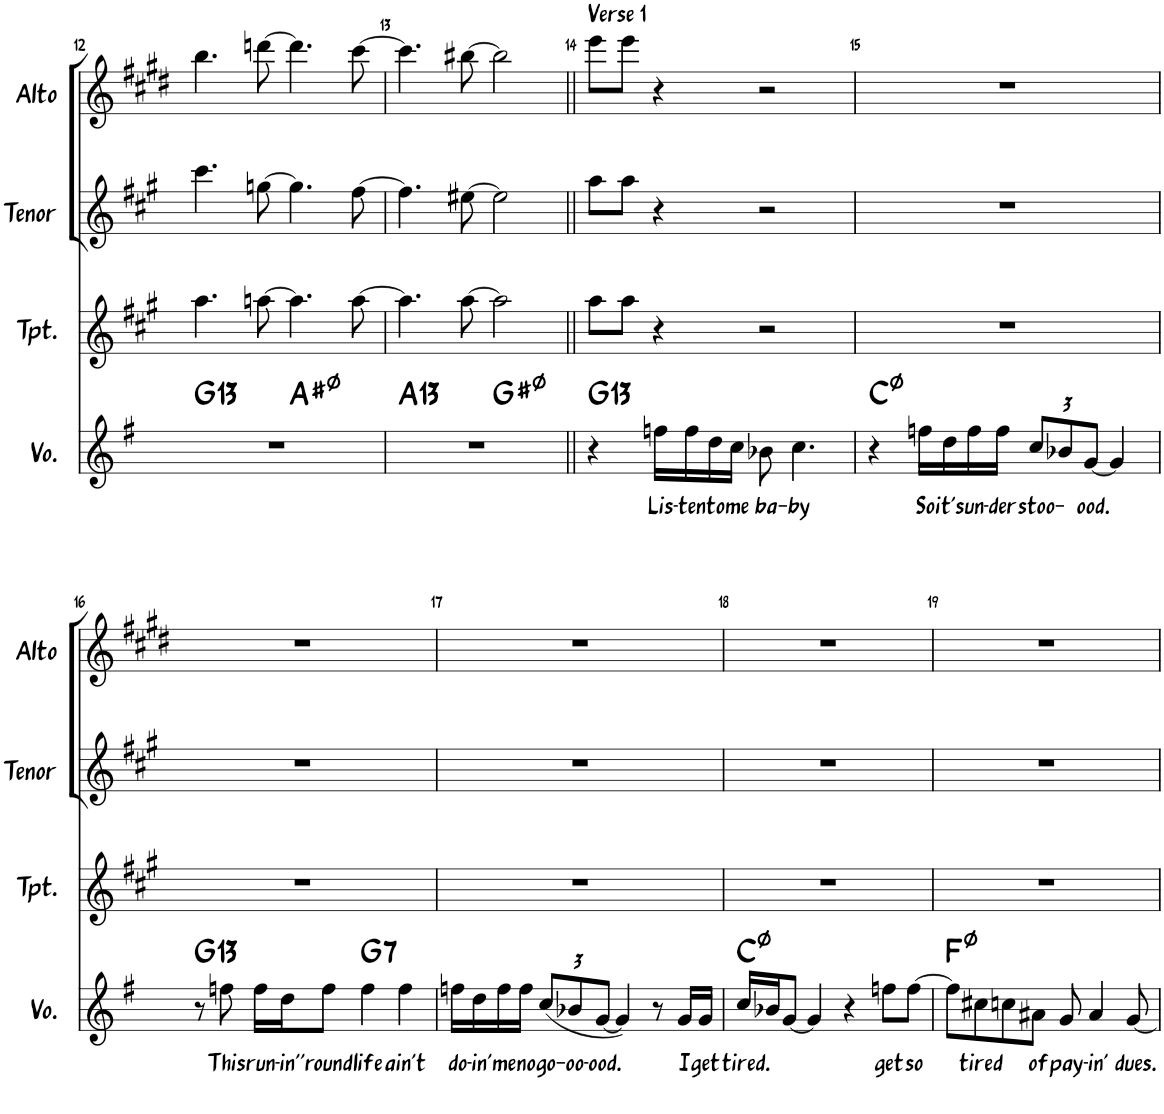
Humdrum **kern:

**kern	**text	**harte	**kern	**kern	**kern
*part4	*part4	*part4	*part3	*part2	*part1
*staff4	*staff4	*	*staff3	*staff2	*staff1
*I"Voice	*	*	*I"Trumpet	*I"Tenor Sax	*I"Alto Sax
*I'Vo.	*	*	*I'Tpt.	*I'Tenor	*I'Alto
!!LO:PB:g=z
*clefG2	*	*	*clefG2	*clefG2	*clefG2
*	*	*	*Trd1c2	*Trd8c14	*Trd5c9
*k[f#]	*	*	*k[f#c#g#]	*k[f#c#g#]	*k[f#c#g#d#]
*M4/4	*	*	*M4/4	*M4/4	*M4/4
=12	=12	=12	=12	=12	=12
!	!	!LO:H:kt=13	!	!	!
*^	*	*	*	*	*
1r	2ryy	.	G:9(11,13)	4.aa\	4.ccc#\	4.bb\
.	.	.	.	[8aan\	[8ggn\	[8dddn\
.	2ryy	.	A#:hdim7	4.aa\]	4.gg\]	4.ddd\]
.	.	.	.	[8aa\	[8ff#\	[8ccc#\
=13	=13	=13	=13	=13	=13	=13
!	!	!	!LO:H:kt=13	!	!	!
1r	2ryy	.	A:9(11,13)	4.aa\]	4.ff#\]	4.ccc#\]
.	.	.	.	[8aa\	[8ee#X\	[8bb#X\
.	2ryy	.	G#:hdim7	2aa\]	2ee#\]	2bb#\]
=14||	=14||	=14||	=14||	=14||	=14||	=14||
!	!	!	!LO:H:kt=13	!	!	!LO:TX:a:t=Verse 1
*v	*v	*	*	*	*	*
4r	.	G:9(11,13)	8aa\L	8aa\L	8eee\L
.	.	.	8aa\J	8aa\J	8eee\J
!	!LO:LY:b	!	!	!	!
16ffn\LL	Lis-	.	4r	4r	4r
!	!LO:LY:b	!	!	!	!
16ff\	-ten	.	.	.	.
!	!LO:LY:b	!	!	!	!
16dd\	to	.	.	.	.
!	!LO:LY:b	!	!	!	!
16cc\JJ	me	.	.	.	.
!	!LO:LY:b	!	!	!	!
8b-X\	ba-	.	2r	2r	2r
!	!LO:LY:b	!	!	!	!
4.cc\	-by	.	.	.	.
=15	=15	=15	=15	=15	=15
4r	.	C:hdim7	1r	1r	1r
!	!LO:LY:b	!	!	!	!
16ffn\LL	So	.	.	.	.
!	!LO:LY:b	!	!	!	!
16dd\	it's	.	.	.	.
!	!LO:LY:b	!	!	!	!
16ff\	un-	.	.	.	.
!	!LO:LY:b	!	!	!	!
16ff\JJ	-der	.	.	.	.
*Xbrackettup	*	*	*	*	*
!	!LO:LY:b	!	!	!	!
12cc/L	stoo-	.	.	.	.
12b-X/	.	.	.	.	.
!	!LO:LY:b	!	!	!	!
[12g/J	-ood.	.	.	.	.
4g/]	.	.	.	.	.
!!LO:LB:g=z
=16	=16	=16	=16	=16	=16
!	!	!LO:H:kt=13	!	!	!
8r	.	G:9(11,13)	1r	1r	1r
!	!LO:LY:b	!	!	!	!
8ffn\	This	.	.	.	.
!	!LO:LY:b	!	!	!	!
16ff\LL	run-	.	.	.	.
!	!LO:LY:b	!	!	!	!
16dd\J	-in'	.	.	.	.
!	!LO:LY:b	!	!	!	!
8ff\J	'round	.	.	.	.
!	!LO:LY:b	!LO:H:kt=7	!	!	!
4ff\	life	G:7	.	.	.
!	!LO:LY:b	!	!	!	!
4ff\	ain't	.	.	.	.
=17	=17	=17	=17	=17	=17
!	!LO:LY:b	!	!	!	!
16ffn\LL	do-	.	1r	1r	1r
!	!LO:LY:b	!	!	!	!
16dd\	-in'	.	.	.	.
!	!LO:LY:b	!	!	!	!
16ff\	me	.	.	.	.
!	!LO:LY:b	!	!	!	!
16ff\JJ	no	.	.	.	.
!	!LO:LY:b	!	!	!	!
(12cc/L	go-	.	.	.	.
!	!LO:LY:b	!	!	!	!
12b-X/	-oo-	.	.	.	.
!	!LO:LY:b	!	!	!	!
[12g/J	-ood.	.	.	.	.
4g/])	.	.	.	.	.
8r	.	.	.	.	.
!	!LO:LY:b	!	!	!	!
16g/LL	I	.	.	.	.
!	!LO:LY:b	!	!	!	!
16g/JJ	get	.	.	.	.
=18	=18	=18	=18	=18	=18
!	!LO:LY:b	!	!	!	!
16cc/LL	tired.	C:hdim7	1r	1r	1r
16b-X/J	.	.	.	.	.
[8g/J	.	.	.	.	.
4g/]	.	.	.	.	.
4r	.	.	.	.	.
!	!LO:LY:b	!	!	!	!
8ffn\L	get	.	.	.	.
!	!LO:LY:b	!	!	!	!
[8ff\J	so	.	.	.	.
=19	=19	=19	=19	=19	=19
8ff\L]	.	F:hdim7	1r	1r	1r
!	!LO:LY:b	!	!	!	!
8cc#X\	tired	.	.	.	.
8ccn\	.	.	.	.	.
!	!LO:LY:b	!	!	!	!
8a#X\J	of	.	.	.	.
!	!LO:LY:b	!	!	!	!
8g/	pay-	.	.	.	.
!	!LO:LY:b	!	!	!	!
4a#/	-in'	.	.	.	.
!	!LO:LY:b	!	!	!	!
[8g/	dues.	.	.	.	.
=	=	=	=	=	=
*-	*-	*-	*-	*-	*-
